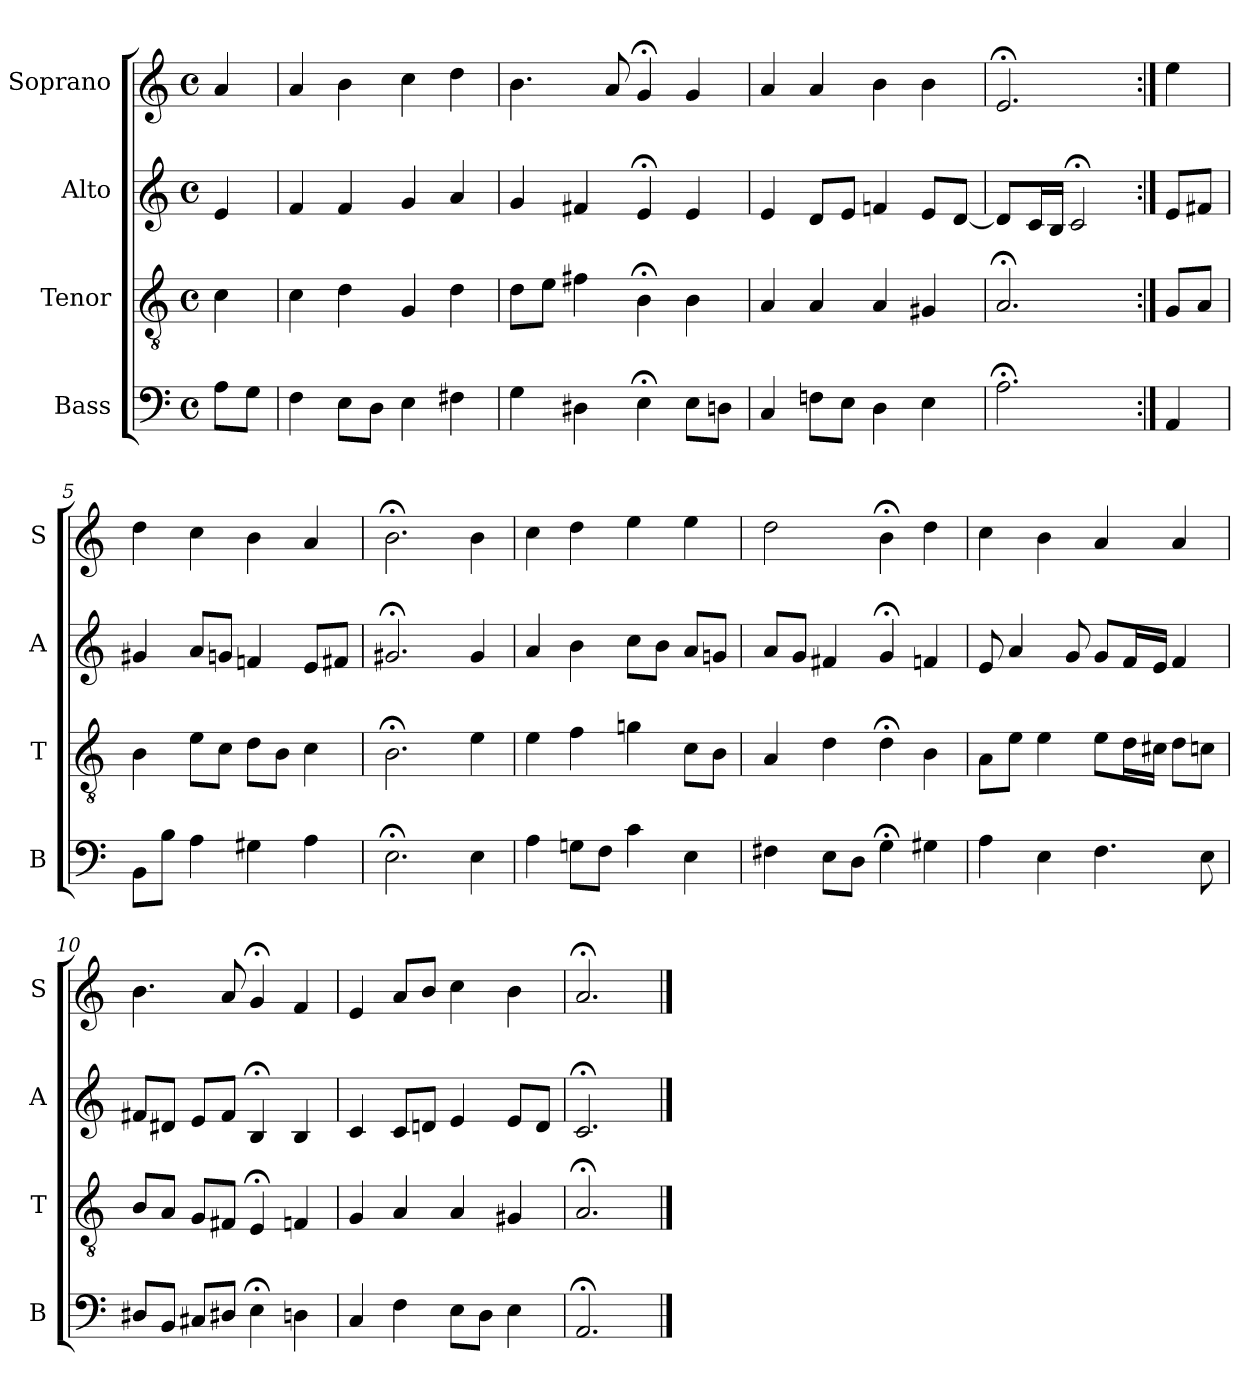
**kern	**kern	**kern	**kern
*part4	*part3	*part2	*part1
*staff4	*staff3	*staff2	*staff1
*I"Bass	*I"Tenor	*I"Alto	*I"Soprano
*I'B	*I'T	*I'A	*I'S
*clefF4	*clefGv2	*clefG2	*clefG2
*k[]	*k[]	*k[]	*k[]
*a:	*a:	*a:	*a:
*M4/4	*M4/4	*M4/4	*M4/4
*met(c)	*met(c)	*met(c)	*met(c)
*MM100	*MM100	*MM100	*MM100
=	=	=	=
8AL	4c	4e	4a
8GJ	.	.	.
=1	=1	=1	=1
4F	4c	4f	4a
8EL	4d	4f	4b
8DJ	.	.	.
4E	4G	4g	4cc
4F#X	4d	4a	4dd
=2	=2	=2	=2
4G	8dL	4g	4.b
.	8eJ	.	.
4D#X	4f#X	4f#X	.
.	.	.	8a
4E;<	4B;<	4e;<	4g;<
8EL	4B	4e	4g
8DnJ	.	.	.
=3	=3	=3	=3
4C	4A	4e	4a
8FnL	4A	8dL	4a
8EJ	.	8eJ	.
4D	4A	4fn	4b
4E	4G#X	8eL	4b
.	.	[8dJ	.
=4	=4	=4	=4
2.A;<	2.A;<	8dL]	2.e;<
.	.	16cL	.
.	.	16BJJ	.
.	.	2c;<	.
=:|!	=:|!	=:|!	=:|!
4AA	8GL	8eL	4ee
.	8AJ	8f#XJ	.
=5	=5	=5	=5
8BBL	4B	4g#X	4dd
8BJ	.	.	.
4A	8eL	8aL	4cc
.	8cJ	8gnJ	.
4G#X	8dL	4fn	4b
.	8BJ	.	.
4A	4c	8eL	4a
.	.	8f#XJ	.
=6	=6	=6	=6
2.E;<	2.B;<	2.g#X;<	2.b;<
4E	4e	4g#	4b
=7	=7	=7	=7
4A	4e	4a	4cc
8GnL	4f	4b	4dd
8FJ	.	.	.
4c	4gn	8ccL	4ee
.	.	8bJ	.
4E	8cL	8aL	4ee
.	8BJ	8gnJ	.
=8	=8	=8	=8
4F#X	4A	8aL	2dd
.	.	8gJ	.
8EL	4d	4f#X	.
8DJ	.	.	.
4G;<	4d;<	4g;<	4b;<
4G#X	4B	4fn	4dd
=9	=9	=9	=9
4A	8AL	8e	4cc
.	8eJ	4a	.
4E	4e	.	4b
.	.	8g	.
4.F	8eL	8gL	4a
.	16dL	16fL	.
.	16c#XJJ	16eJJ	.
.	8dL	4f	4a
8E	8cnJ	.	.
=10	=10	=10	=10
8D#XL	8BL	8f#XL	4.b
8BBJ	8AJ	8d#XJ	.
8C#XL	8GL	8eL	.
8D#XJ	8F#XJ	8f#J	8a
4E;<	4E;<	4B;<	4g;<
4Dn	4Fn	4B	4f
=11	=11	=11	=11
4C	4Gi	4c	4ei
4F	4Ai	8cL	8aiL
.	.	8dnJ	8bJ
8EL	4A	4e	4cc
8DJ	.	.	.
4E	4G#X	8eL	4b
.	.	8dJ	.
=12	=12	=12	=12
2.AA;<	2.A;<	2.c;<	2.a;<
==	==	==	==
*-	*-	*-	*-
